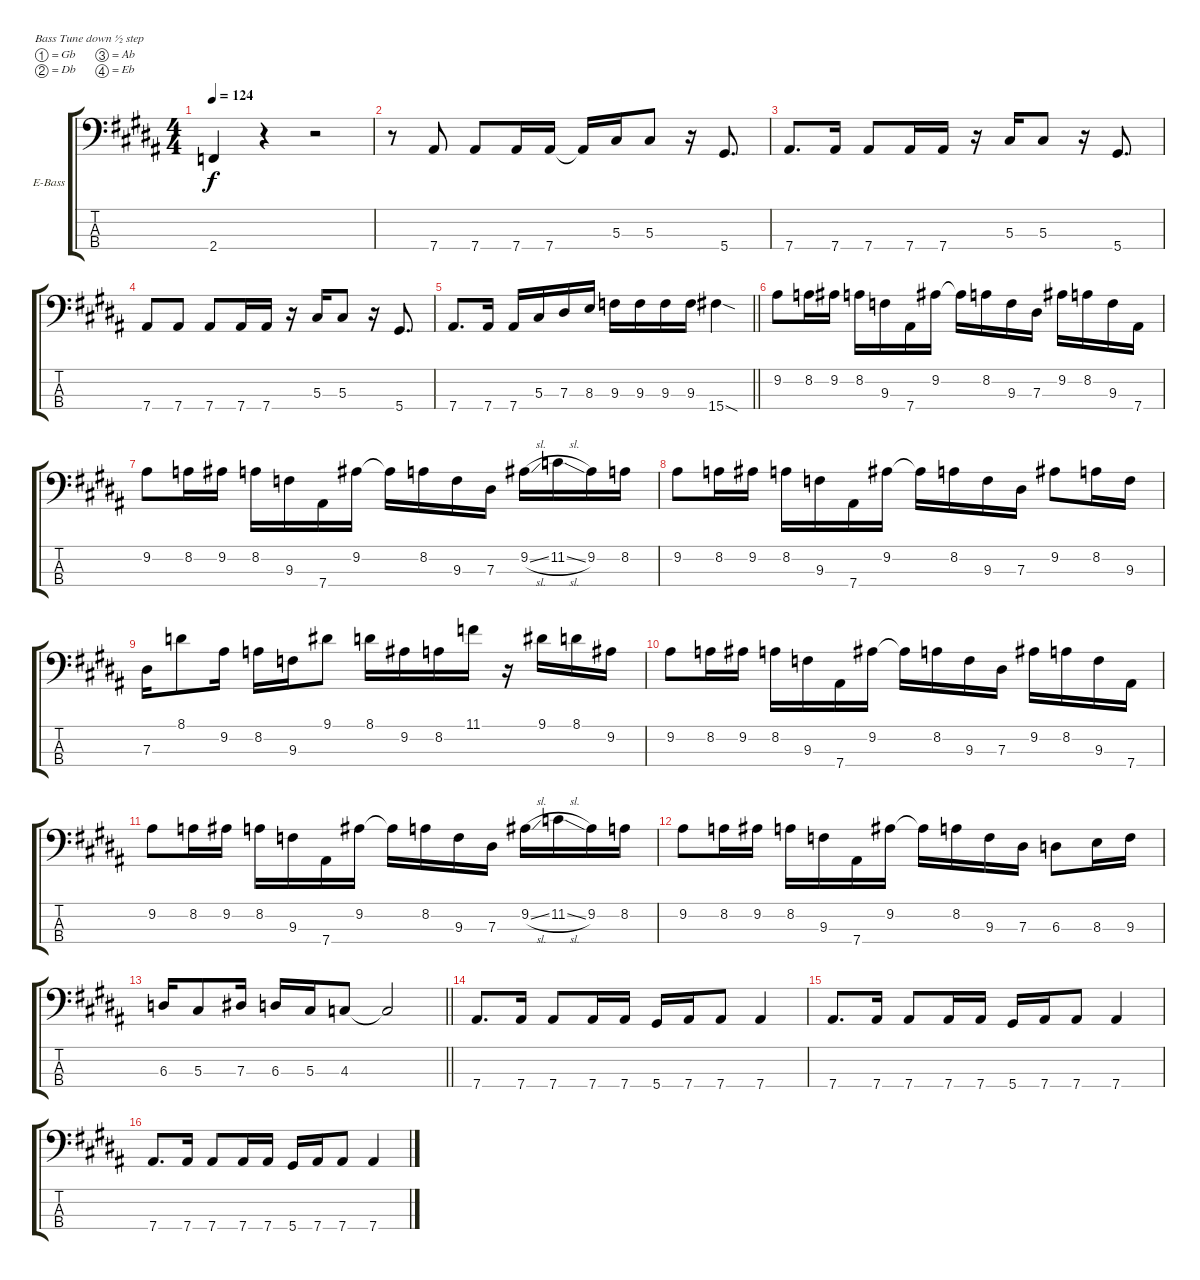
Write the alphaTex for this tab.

\bracketExtendMode groupsimilarinstruments
\firstSystemTrackNameOrientation horizontal
\otherSystemsTrackNameOrientation horizontal
\track ("Untitled" "E-Bass") {instrument electricbassfinger}
\staff {score tabs}
\tuning (Gb2 Db2 Ab1 Eb1)
\ts (4 4)
\tempo 124
\clef f4
\ks g#minor
2.4.4{dy f} r.4 r.2 |
r.8 7.4.8 7.4.8 7.4.16 7.4.16 7.4{t}.16 5.3.16 5.3.8 r.16 5.4.8{d} |
\ks b
7.4.8{d} 7.4.16 7.4.8 7.4.16 7.4.16 r.16 5.3.16 5.3.8 r.16 5.4.8{d} |
\ks g#minor
7.4.8 7.4.8 7.4.8 7.4.16 7.4.16 r.16 5.3.16 5.3.8 r.16 5.4.8{d} |
\barLineRight lightlight
7.4.8{d} 7.4.16 7.4.16 5.3.16 7.3.16 8.3.16 9.3.16 9.3.16 9.3.16 9.3.16 15.4{sod}.4 |
\ks b
9.2.8 8.2.16 9.2.16 8.2.16 9.3.16 7.4.16 9.2.16 9.2{t}.16 8.2.16 9.3.16 7.3.16 9.2.16 8.2.16 9.3.16 7.4.16 |
\ks g#minor
9.2.8 8.2.16 9.2.16 8.2.16 9.3.16 7.4.16 9.2.16 9.2{t}.16 8.2.16 9.3.16 7.3.16 9.2{sl}.16 11.2{sl}.16 9.2.16 8.2.16 |
9.2.8 8.2.16 9.2.16 8.2.16 9.3.16 7.4.16 9.2.16 9.2{t}.16 8.2.16 9.3.16 7.3.16 9.2.8 8.2.16 9.3.16 |
\ks b
7.3.16 8.1.8 9.2.16 8.2.16 9.3.16 9.1.8 8.1.16 9.2.16 8.2.16 11.1.16 r.16 9.1.16 8.1.16 9.2.16 |
\ks g#minor
9.2.8 8.2.16 9.2.16 8.2.16 9.3.16 7.4.16 9.2.16 9.2{t}.16 8.2.16 9.3.16 7.3.16 9.2.16 8.2.16 9.3.16 7.4.16 |
9.2.8 8.2.16 9.2.16 8.2.16 9.3.16 7.4.16 9.2.16 9.2{t}.16 8.2.16 9.3.16 7.3.16 9.2{sl}.16 11.2{sl}.16 9.2.16 8.2.16 |
\ks b
9.2.8 8.2.16 9.2.16 8.2.16 9.3.16 7.4.16 9.2.16 9.2{t}.16 8.2.16 9.3.16 7.3.16 6.3.8 8.3.16 9.3.16 |
\barLineRight lightlight
\ks g#minor
6.3.16 5.3.8 7.3.16 6.3.16 5.3.16 4.3.8 4.3{t}.2 |
\section ("" " ")
7.4.8{d} 7.4.16 7.4.8 7.4.16 7.4.16 5.4.16 7.4.16 7.4.8 7.4.4 |
\ks b
7.4.8{d} 7.4.16 7.4.8 7.4.16 7.4.16 5.4.16 7.4.16 7.4.8 7.4.4 |
\ks g#minor
7.4.8{d} 7.4.16 7.4.8 7.4.16 7.4.16 5.4.16 7.4.16 7.4.8 7.4.4
